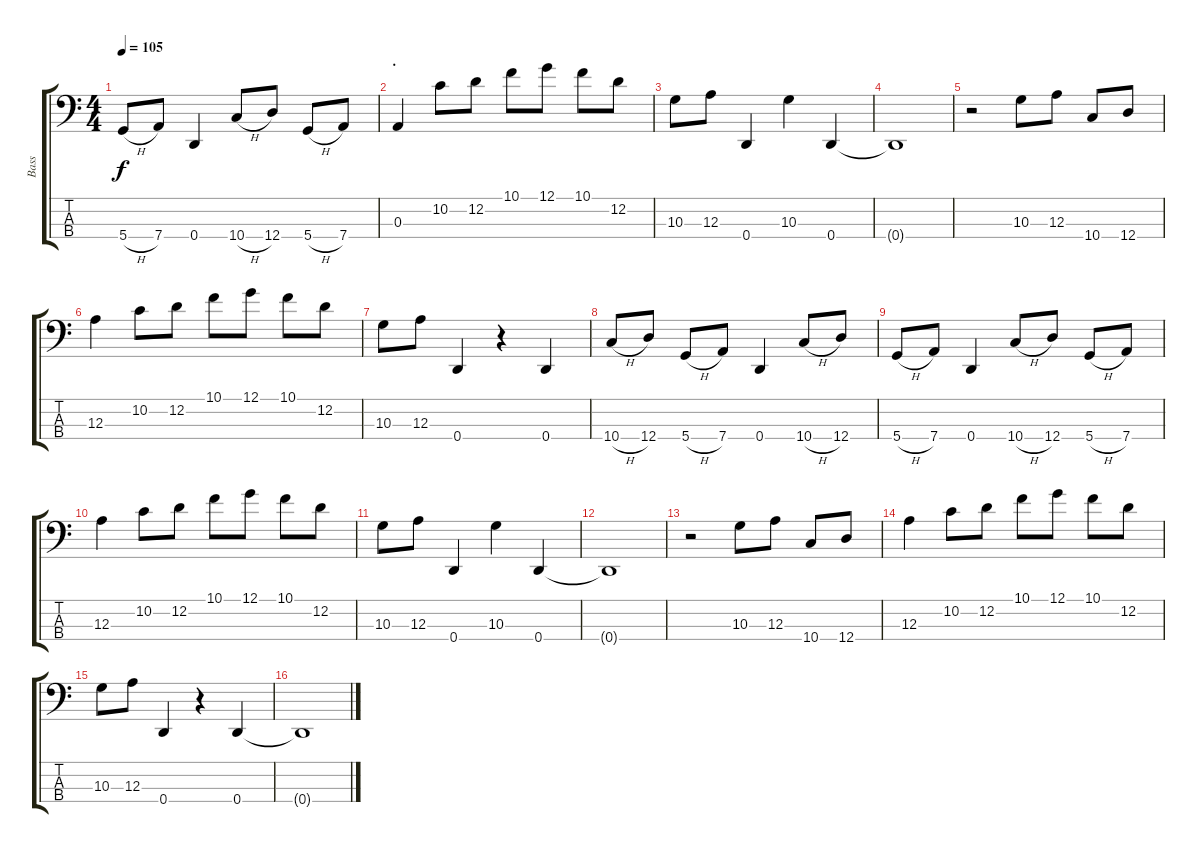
\track ("Bass" "Bass") {instrument electricbasspick}
\staff {score tabs}
\tuning (G2 D2 A1 D1) {hide}
\ts (4 4)
\tempo 105
\clef f4
\ks c
5.4{h}.8{dy f} 7.4.8 0.4.4 10.4{h}.8 12.4.8 5.4{h}.8 7.4.8 |
\section ("" ".")
0.3.4 10.2.8 12.2.8 10.1.8 12.1.8 10.1.8 12.2.8 |
10.3.8 12.3.8 0.4.4 10.3.4 0.4.4 |
0.4{t}.1 |
r.2 10.3.8 12.3.8 10.4.8 12.4.8 |
12.3.4 10.2.8 12.2.8 10.1.8 12.1.8 10.1.8 12.2.8 |
10.3.8 12.3.8 0.4.4 r.4 0.4.4 |
10.4{h}.8 12.4.8 5.4{h}.8 7.4.8 0.4.4 10.4{h}.8 12.4.8 |
5.4{h}.8 7.4.8 0.4.4 10.4{h}.8 12.4.8 5.4{h}.8 7.4.8 |
12.3.4 10.2.8 12.2.8 10.1.8 12.1.8 10.1.8 12.2.8 |
10.3.8 12.3.8 0.4.4 10.3.4 0.4.4 |
0.4{t}.1 |
r.2 10.3.8 12.3.8 10.4.8 12.4.8 |
12.3.4 10.2.8 12.2.8 10.1.8 12.1.8 10.1.8 12.2.8 |
10.3.8 12.3.8 0.4.4 r.4 0.4.4 |
0.4{t}.1
